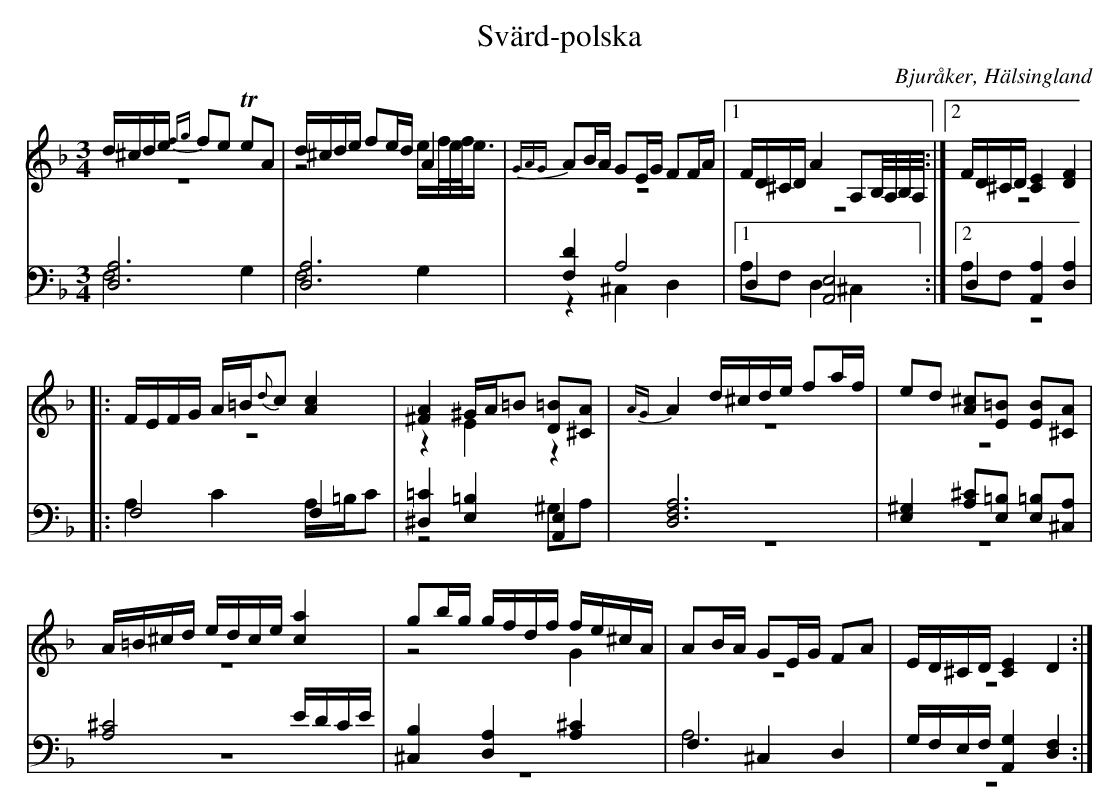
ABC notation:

X:1
T: Svärd-polska
O: Bjuråker, Hälsingland
M: 3/4
L: 1/8
K: Dm
V:1
V:2 merge
V:3
V:4 merge
V:1
d/^c/d/e/ {fg}fe TeA|d/^c/d/e/ fe/d/ A2|{GAG}AB/A/ GE/G/ FF/A/|1 F/D/^C/D/ A2 A,B,//A,//B,//A,//:|2 F/D/^C/D/ [C2E2] [D2F2]|
|:F/E/F/G/ A/=B/{d}c [A2c2]|[^F2A2] ^G/A/=B [D=B][^CA]|{AG}A2 d/^c/d/e/ fa/f/|ed [A^c][E=B] [EB][^CA]|
A/=B/^c/d/ e/d/c/e/ [c2a2]|gb/g/ g/f/d/f/ f/e/^c/A/|AB/A/ GE/G/ FA|E/D/^C/D/ [C2E2] D2:|
V:2
z6|z4 e/f//e//f//e3/4|z6|1 z6:|2 z6|
|:z6|z2 E2 z2|z6|z6|
z6|z4 G2|z6|z6:|
V:3 clef=bass
[D,6A,6]|[D,6A,6]|[F,2D2] A,4|1 D,2 [A,,4E,4]:|2 D,2 [A,,2A,2] [D,2A,2]|
|:F,4 F,2|[^D,2=C2] [E,2=B,2] [A,,2E,2]|[D,6F,6A,6]|[E,2^G,2] [A,^C][E,=B,] [E,=B,][^C,A,]|
[A,4^C4] E/D/C/E/|[^C,2B,2]  [D,2A,2] [A,2^C2]|F,2 ^C,2 D,2|G,/F,/E,/F,/ [A,,2G,2] [D,2F,2]:|
V:4 clef=bass
F,4 G,2|F,4 G,2|z2 ^C,2 D,2|1 A,F, D,2 ^C,2:|2 A,F,  z4|
|:A,2 C2 A,/=B,/C|z4 ^G,A,|z6|z6|
z6|z6|A,6|z6:|
